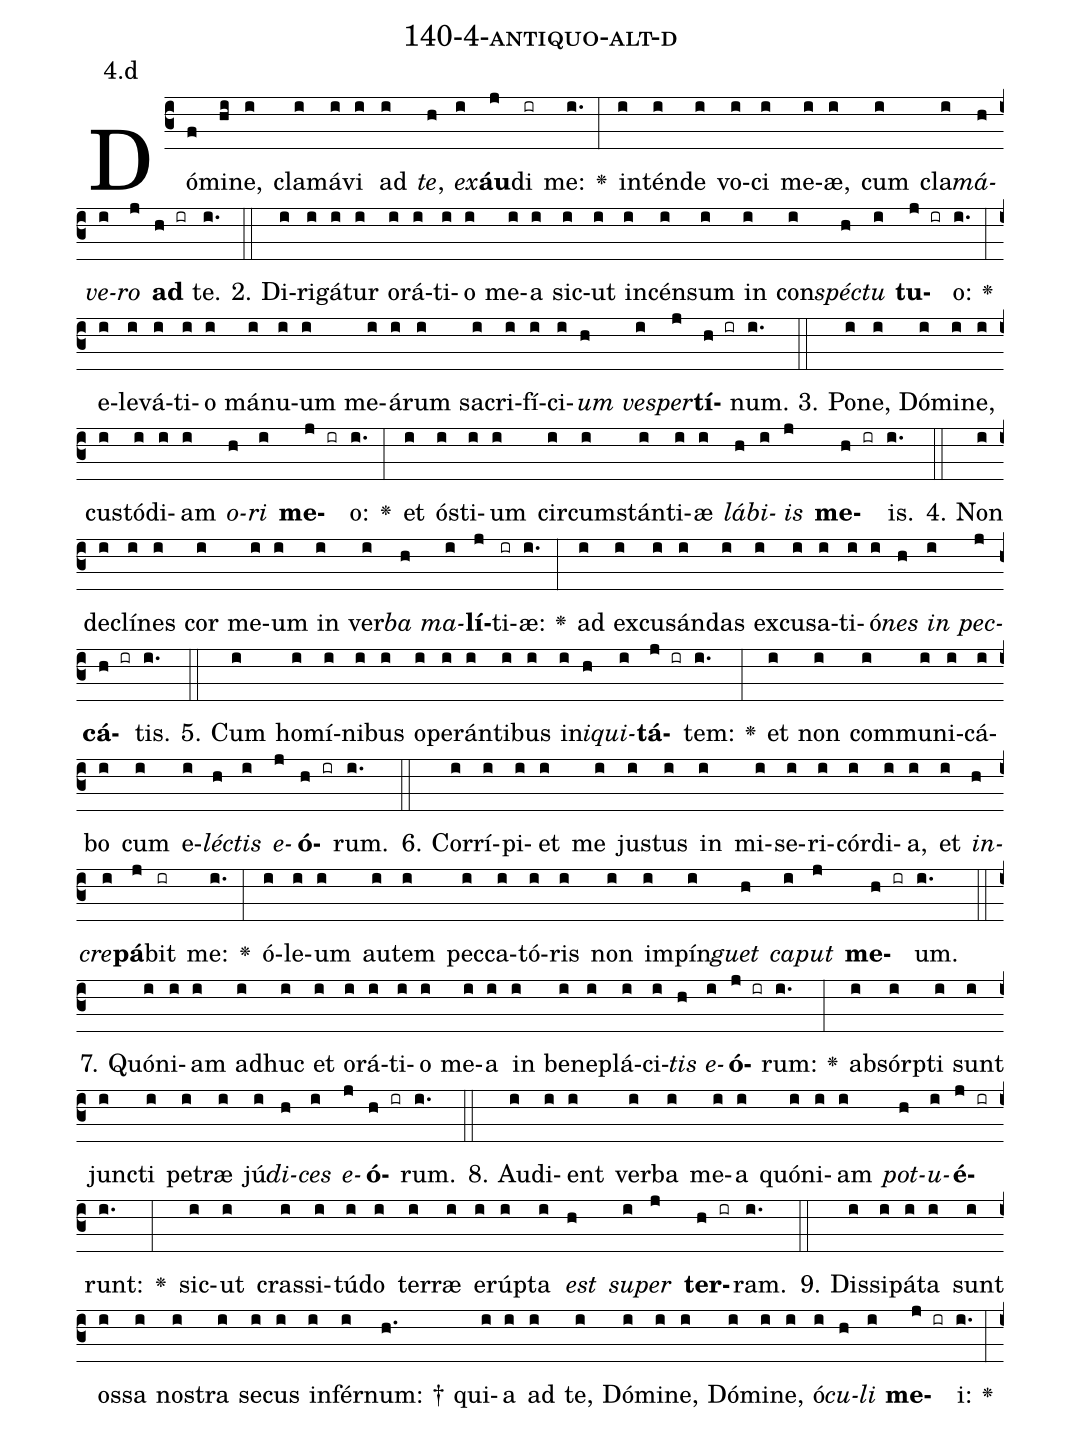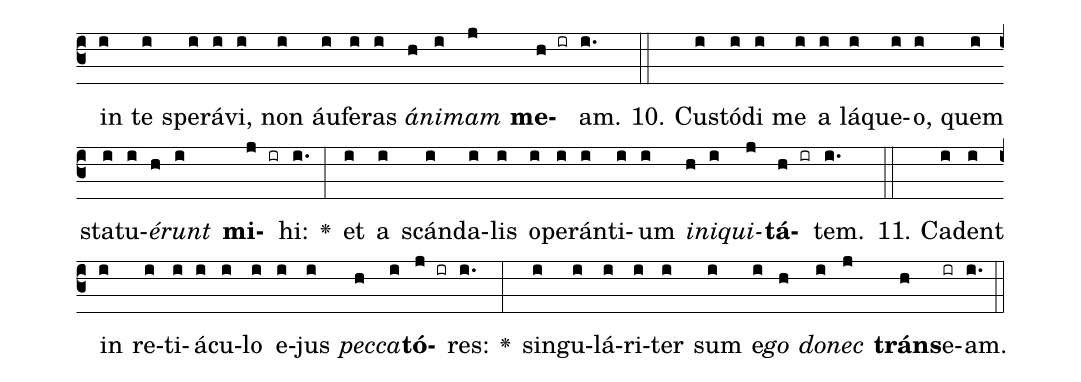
name: 140-4-antiquo-alt-d;
annotation: 4.d;
%%
(c3)Dó(f)mi(hi)ne,(i) cla(i)má(i)vi(i) ad(i) <i>te</i>,(h) <i>ex</i>(i)<b>áu</b>(j)di(ir) me:(i.) <v>\greheightstar</v>(:) in(i)tén(i)de(i) vo(i)ci(i) me(i)æ,(i) cum(i) cla(i)<i>má</i>(h)<i>ve</i>(i)<i>ro</i>(j) <b>ad</b>(h ir) te.(i.) (::)
2. Di(i)ri(i)gá(i)tur(i) o(i)rá(i)ti(i)o(i) me(i)a(i) sic(i)ut(i) in(i)cén(i)sum(i) in(i) con(i)<i>spéc</i>(h)<i>tu</i>(i) <b>tu</b>(j ir)o:(i.) <v>\greheightstar</v>(:) e(i)le(i)vá(i)ti(i)o(i) má(i)nu(i)um(i) me(i)á(i)rum(i) sa(i)cri(i)fí(i)ci(i)<i>um</i>(h) <i>ves</i>(i)<i>per</i>(j)<b>tí</b>(h ir)num.(i.) (::)
3. Po(i)ne,(i) Dó(i)mi(i)ne,(i) cus(i)tó(i)di(i)am(i) <i>o</i>(h)<i>ri</i>(i) <b>me</b>(j ir)o:(i.) <v>\greheightstar</v>(:) et(i) ós(i)ti(i)um(i) cir(i)cum(i)stán(i)ti(i)æ(i) <i>lá</i>(h)<i>bi</i>(i)<i>is</i>(j) <b>me</b>(h ir)is.(i.) (::)
4. Non(i) de(i)clí(i)nes(i) cor(i) me(i)um(i) in(i) ver(i)<i>ba</i>(h) <i>ma</i>(i)<b>lí</b>(j)ti(ir)æ:(i.) <v>\greheightstar</v>(:) ad(i) ex(i)cu(i)sán(i)das(i) ex(i)cu(i)sa(i)ti(i)ó(i)<i>nes</i>(h) <i>in</i>(i) <i>pec</i>(j)<b>cá</b>(h ir)tis.(i.) (::)
5. Cum(i) ho(i)mí(i)ni(i)bus(i) o(i)pe(i)rán(i)ti(i)bus(i) in(i)<i>i</i>(h)<i>qui</i>(i)<b>tá</b>(j ir)tem:(i.) <v>\greheightstar</v>(:) et(i) non(i) com(i)mu(i)ni(i)cá(i)bo(i) cum(i) e(i)<i>léc</i>(h)<i>tis</i>(i) <i>e</i>(j)<b>ó</b>(h ir)rum.(i.) (::)
6. Cor(i)rí(i)pi(i)et(i) me(i) jus(i)tus(i) in(i) mi(i)se(i)ri(i)cór(i)di(i)a,(i) et(i) <i>in</i>(h)<i>cre</i>(i)<b>pá</b>(j)bit(ir) me:(i.) <v>\greheightstar</v>(:) ó(i)le(i)um(i) au(i)tem(i) pec(i)ca(i)tó(i)ris(i) non(i) im(i)pín(i)<i>guet</i>(h) <i>ca</i>(i)<i>put</i>(j) <b>me</b>(h ir)um.(i.) (::)
7. Quón(i)i(i)am(i) ad(i)huc(i) et(i) o(i)rá(i)ti(i)o(i) me(i)a(i) in(i) be(i)ne(i)plá(i)ci(i)<i>tis</i>(h) <i>e</i>(i)<b>ó</b>(j ir)rum:(i.) <v>\greheightstar</v>(:) ab(i)sórp(i)ti(i) sunt(i) junc(i)ti(i) pe(i)træ(i) jú(i)<i>di</i>(h)<i>ces</i>(i) <i>e</i>(j)<b>ó</b>(h ir)rum.(i.) (::)
8. Au(i)di(i)ent(i) ver(i)ba(i) me(i)a(i) quón(i)i(i)am(i) <i>pot</i>(h)<i>u</i>(i)<b>é</b>(j ir)runt:(i.) <v>\greheightstar</v>(:) sic(i)ut(i) cras(i)si(i)tú(i)do(i) ter(i)ræ(i) e(i)rúp(i)ta(i) <i>est</i>(h) <i>su</i>(i)<i>per</i>(j) <b>ter</b>(h ir)ram.(i.) (::)
9. Dis(i)si(i)pá(i)ta(i) sunt(i) os(i)sa(i) nos(i)tra(i) se(i)cus(i) in(i)fér(i)num: †(h.) qui(i)a(i) ad(i) te,(i) Dó(i)mi(i)ne,(i) Dó(i)mi(i)ne,(i) ó(i)<i>cu</i>(h)<i>li</i>(i) <b>me</b>(j ir)i:(i.) <v>\greheightstar</v>(:) in(i) te(i) spe(i)rá(i)vi,(i) non(i) áu(i)fe(i)ras(i) <i>á</i>(h)<i>ni</i>(i)<i>mam</i>(j) <b>me</b>(h ir)am.(i.) (::)
10. Cus(i)tó(i)di(i) me(i) a(i) lá(i)que(i)o,(i) quem(i) sta(i)tu(i)<i>é</i>(h)<i>runt</i>(i) <b>mi</b>(j ir)hi:(i.) <v>\greheightstar</v>(:) et(i) a(i) scán(i)da(i)lis(i) o(i)pe(i)rán(i)ti(i)um(i) <i>in</i>(h)<i>i</i>(i)<i>qui</i>(j)<b>tá</b>(h ir)tem.(i.) (::)
11. Ca(i)dent(i) in(i) re(i)ti(i)á(i)cu(i)lo(i) e(i)jus(i) <i>pec</i>(h)<i>ca</i>(i)<b>tó</b>(j ir)res:(i.) <v>\greheightstar</v>(:) sin(i)gu(i)lá(i)ri(i)ter(i) sum(i) e(i)<i>go</i>(h) <i>do</i>(i)<i>nec</i>(j) <b>tráns</b>(h)e(ir)am.(i.) (::)
